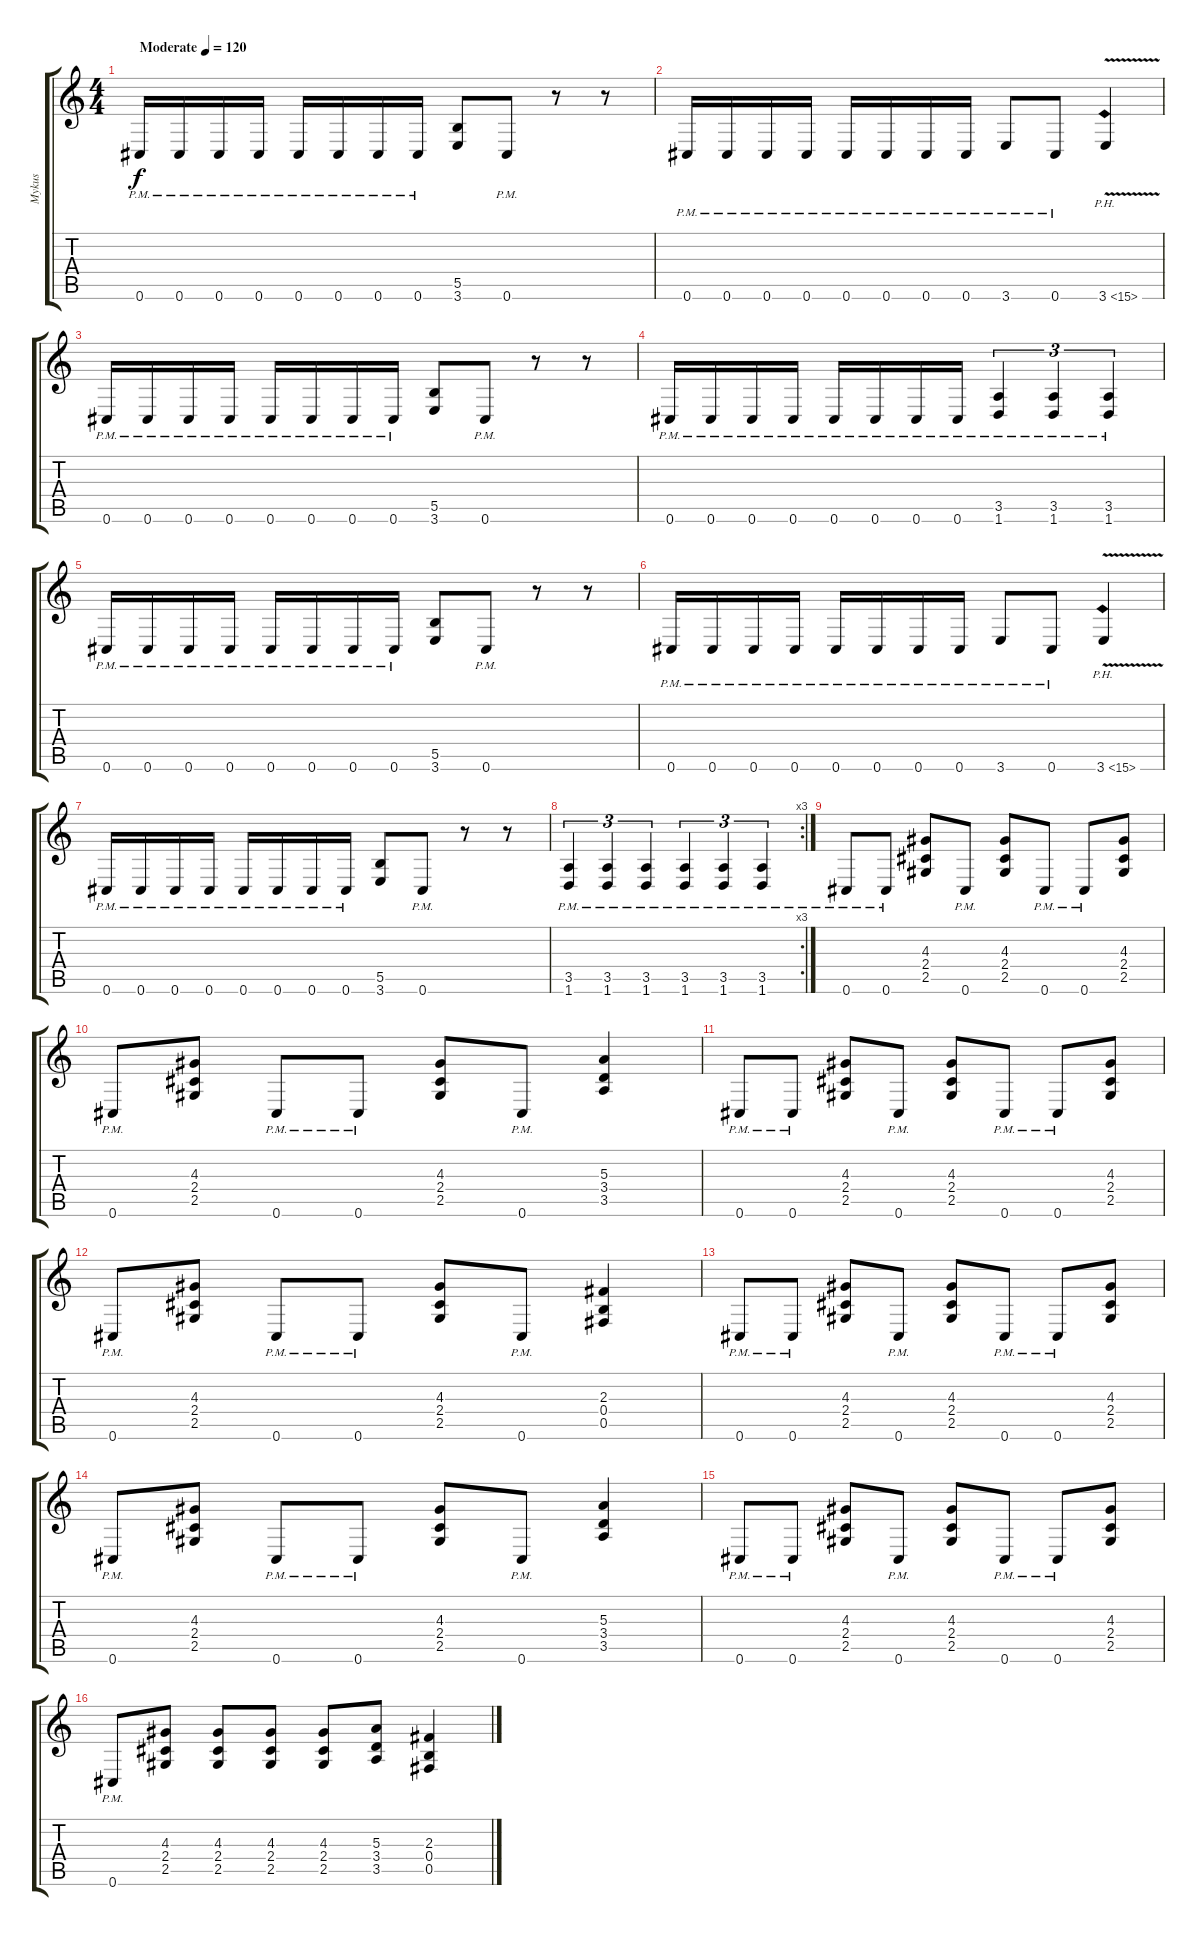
\track ("Mykus" "Mykus") {instrument distortionguitar}
\staff {score tabs}
\tuning (Db4 Ab3 E3 B2 Gb2 Db2) {hide}
\ts (4 4)
\tempo (120 "Moderate")
\clef g2
\ks c
0.6{pm}.16{dy f instrument distortionguitar} 0.6{pm}.16 0.6{pm}.16 0.6{pm}.16 0.6{pm}.16 0.6{pm}.16 0.6{pm}.16 0.6{pm}.16 (5.5 3.6).8 0.6{pm}.8 r.8 r.8 |
0.6{pm}.16 0.6{pm}.16 0.6{pm}.16 0.6{pm}.16 0.6{pm}.16 0.6{pm}.16 0.6{pm}.16 0.6{pm}.16 3.6{pm}.8 0.6{pm}.8 3.6{ph 12 v}.4 |
0.6{pm}.16 0.6{pm}.16 0.6{pm}.16 0.6{pm}.16 0.6{pm}.16 0.6{pm}.16 0.6{pm}.16 0.6{pm}.16 (5.5 3.6).8 0.6{pm}.8 r.8 r.8 |
0.6{pm}.16 0.6{pm}.16 0.6{pm}.16 0.6{pm}.16 0.6{pm}.16 0.6{pm}.16 0.6{pm}.16 0.6{pm}.16 (3.5 1.6{pm}).4{tu (3 2)} (3.5 1.6{pm}).4{tu (3 2)} (3.5 1.6{pm}).4{tu (3 2)} |
0.6{pm}.16 0.6{pm}.16 0.6{pm}.16 0.6{pm}.16 0.6{pm}.16 0.6{pm}.16 0.6{pm}.16 0.6{pm}.16 (5.5 3.6).8 0.6{pm}.8 r.8 r.8 |
0.6{pm}.16 0.6{pm}.16 0.6{pm}.16 0.6{pm}.16 0.6{pm}.16 0.6{pm}.16 0.6{pm}.16 0.6{pm}.16 3.6{pm}.8 0.6{pm}.8 3.6{ph 12 v}.4 |
0.6{pm}.16 0.6{pm}.16 0.6{pm}.16 0.6{pm}.16 0.6{pm}.16 0.6{pm}.16 0.6{pm}.16 0.6{pm}.16 (5.5 3.6).8 0.6{pm}.8 r.8 r.8 |
\rc 3
(3.5 1.6{pm}).4{tu (3 2)} (3.5 1.6{pm}).4{tu (3 2)} (3.5 1.6{pm}).4{tu (3 2)} (3.5 1.6{pm}).4{tu (3 2)} (3.5 1.6{pm}).4{tu (3 2)} (3.5 1.6{pm}).4{tu (3 2)} |
0.6{pm}.8 0.6{pm}.8 (4.3 2.4 2.5).8 0.6{pm}.8 (4.3 2.4 2.5).8 0.6{pm}.8 0.6{pm}.8 (4.3 2.4 2.5).8 |
0.6{pm}.8 (4.3 2.4 2.5).8 0.6{pm}.8 0.6{pm}.8 (4.3 2.4 2.5).8 0.6{pm}.8 (5.3 3.4 3.5).4 |
0.6{pm}.8 0.6{pm}.8 (4.3 2.4 2.5).8 0.6{pm}.8 (4.3 2.4 2.5).8 0.6{pm}.8 0.6{pm}.8 (4.3 2.4 2.5).8 |
0.6{pm}.8 (4.3 2.4 2.5).8 0.6{pm}.8 0.6{pm}.8 (4.3 2.4 2.5).8 0.6{pm}.8 (2.3 0.4 0.5).4 |
0.6{pm}.8 0.6{pm}.8 (4.3 2.4 2.5).8 0.6{pm}.8 (4.3 2.4 2.5).8 0.6{pm}.8 0.6{pm}.8 (4.3 2.4 2.5).8 |
0.6{pm}.8 (4.3 2.4 2.5).8 0.6{pm}.8 0.6{pm}.8 (4.3 2.4 2.5).8 0.6{pm}.8 (5.3 3.4 3.5).4 |
0.6{pm}.8 0.6{pm}.8 (4.3 2.4 2.5).8 0.6{pm}.8 (4.3 2.4 2.5).8 0.6{pm}.8 0.6{pm}.8 (4.3 2.4 2.5).8 |
0.6{pm}.8 (4.3 2.4 2.5).8 (4.3 2.4 2.5).8 (4.3 2.4 2.5).8 (4.3 2.4 2.5).8 (5.3 3.4 3.5).8 (2.3 0.4 0.5).4
